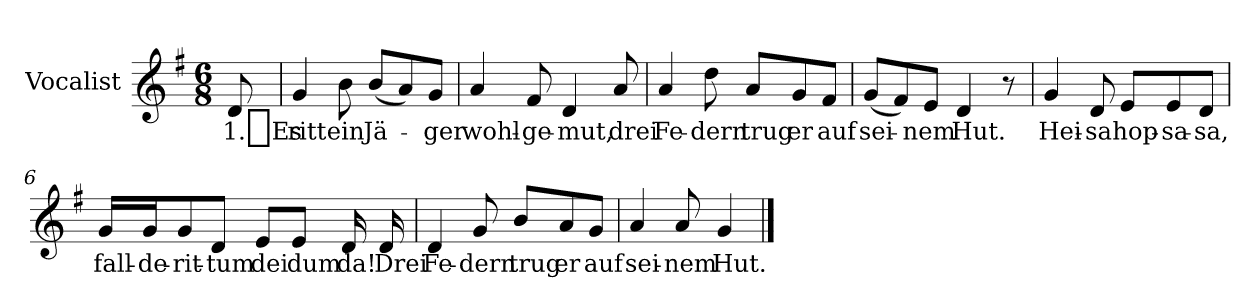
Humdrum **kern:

**kern	**text
*part1	*part1
*staff1	*staff1
*I"Vocalist	*
*k[f#]	*
*G:	*
*M6/8	*
=	=
8d	1._Es
=1	=1
4g	ritt
8b	ein
(8bL	Jä-
8a)	.
8gJ	-ger
=2	=2
4a	wohl-
8f#	-ge-
4d	-mut,
8a	drei
=3	=3
4a	Fe-
8dd	-dern
8aL	trug
8g	er
8f#J	auf
=4	=4
(8gL	sei-
8f#)	.
8eJ	-nem
4d	Hut.
8r	.
=5	=5
4g	Hei-
8d	-sa
8eL	hop-
8e	-sa-
8dJ	-sa,
=6	=6
16gLL	fall-
16gJ	-de-
8g	-rit-
8dJ	-tum
8eL	dei
8eJ	dum
16d	da!
16d	Drei
=7	=7
4d	Fe-
8g	-dern
8bL	trug
8a	er
8gJ	auf
=8	=8
4a	sei-
8a	-nem
4g	Hut.
==	==
*-	*-
